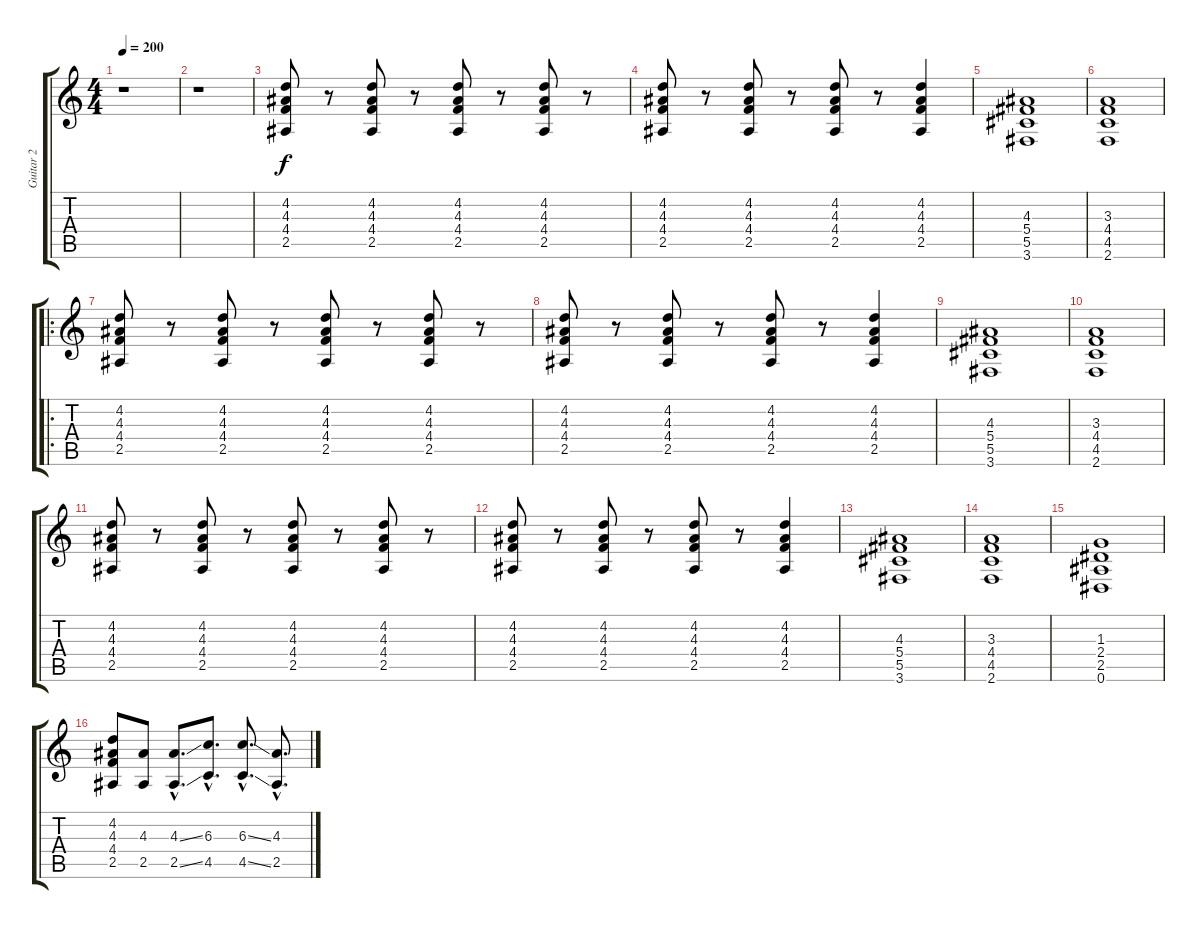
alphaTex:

\track ("Guitar 2" "Guitar 2") {instrument overdrivenguitar}
\staff {score tabs}
\tuning (Eb4 Bb3 Gb3 Db3 Ab2 Eb2) {hide}
\ts (4 4)
\tempo 200
\clef g2
\ks c
r.1{dy f instrument overdrivenguitar} |
r.1 |
(4.2 4.3 4.4 2.5).8 r.8 (4.2 4.3 4.4 2.5).8 r.8 (4.2 4.3 4.4 2.5).8 r.8 (4.2 4.3 4.4 2.5).8 r.8 |
(4.2 4.3 4.4 2.5).8 r.8 (4.2 4.3 4.4 2.5).8 r.8 (4.2 4.3 4.4 2.5).8 r.8 (4.2 4.3 4.4 2.5).4 |
(4.3 5.4 5.5 3.6).1 |
(3.3 4.4 4.5 2.6).1 |
\ro
(4.2 4.3 4.4 2.5).8 r.8 (4.2 4.3 4.4 2.5).8 r.8 (4.2 4.3 4.4 2.5).8 r.8 (4.2 4.3 4.4 2.5).8 r.8 |
(4.2 4.3 4.4 2.5).8 r.8 (4.2 4.3 4.4 2.5).8 r.8 (4.2 4.3 4.4 2.5).8 r.8 (4.2 4.3 4.4 2.5).4 |
(4.3 5.4 5.5 3.6).1 |
(3.3 4.4 4.5 2.6).1 |
(4.2 4.3 4.4 2.5).8 r.8 (4.2 4.3 4.4 2.5).8 r.8 (4.2 4.3 4.4 2.5).8 r.8 (4.2 4.3 4.4 2.5).8 r.8 |
(4.2 4.3 4.4 2.5).8 r.8 (4.2 4.3 4.4 2.5).8 r.8 (4.2 4.3 4.4 2.5).8 r.8 (4.2 4.3 4.4 2.5).4 |
(4.3 5.4 5.5 3.6).1 |
(3.3 4.4 4.5 2.6).1 |
(1.3 2.4 2.5 0.6).1 |
(4.2 4.3 4.4 2.5).8 (4.3 2.5).8 (4.3{ss hac} 2.5{ss hac}).8{d} (6.3{hac} 4.5{hac}).8{d} (6.3{ss hac} 4.5{ss hac}).8{d} (4.3{hac} 2.5{hac}).8{d}
